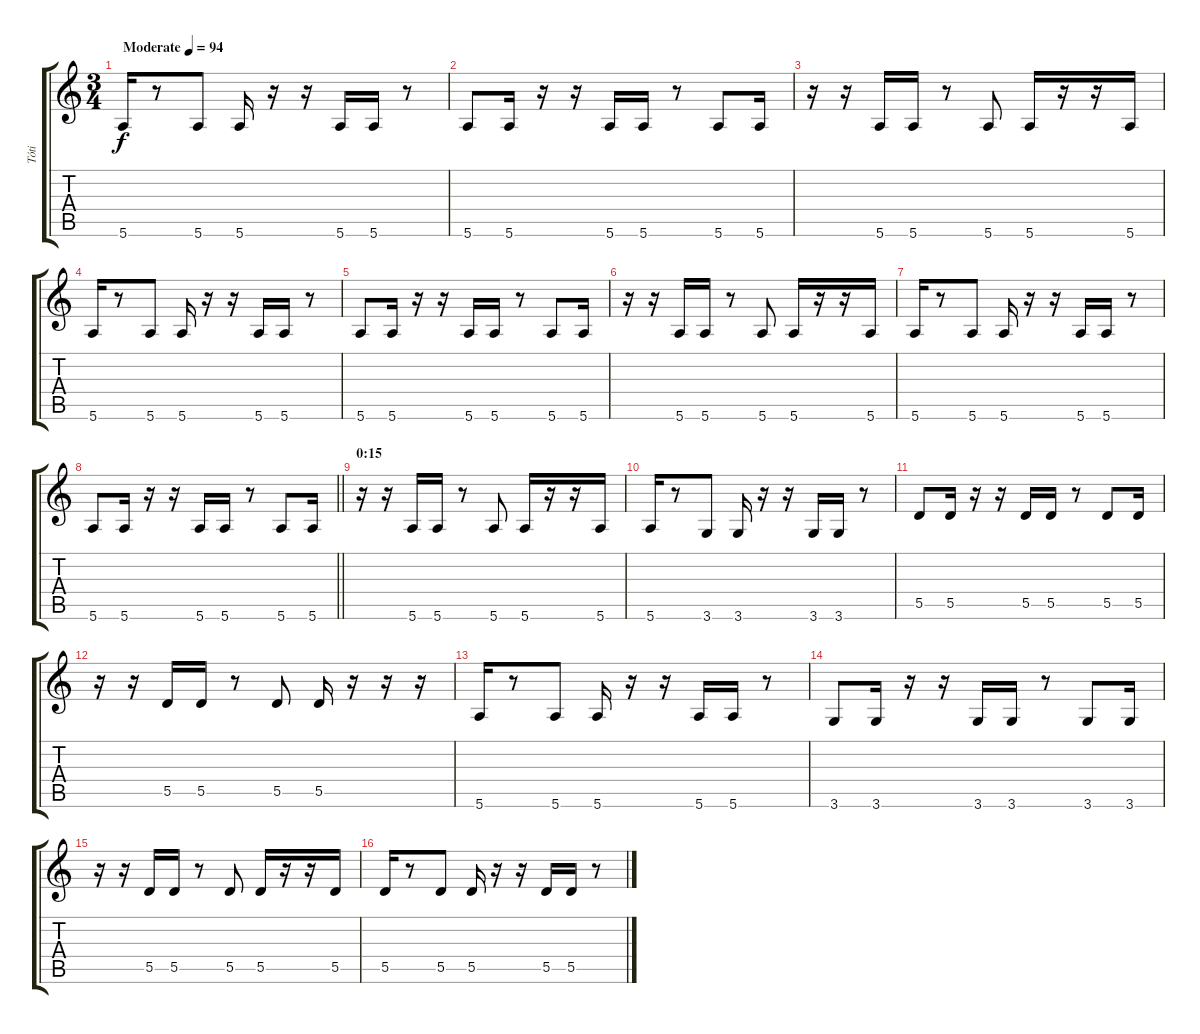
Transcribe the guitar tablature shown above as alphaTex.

\track ("Tóti" "Tóti") {instrument distortionguitar}
\staff {score tabs}
\tuning (E4 B3 G3 D3 A2 E2) {hide}
\ts (3 4)
\section ("" "")
\tempo (94 "Moderate")
\clef g2
\ks c
5.6.16{dy f instrument distortionguitar} r.8 5.6.8 5.6.16 r.16 r.16 5.6.16 5.6.16 r.8 |
5.6.8 5.6.16 r.16 r.16 5.6.16 5.6.16 r.8 5.6.8 5.6.16 |
r.16 r.16 5.6.16 5.6.16 r.8 5.6.8 5.6.16 r.16 r.16 5.6.16 |
5.6.16 r.8 5.6.8 5.6.16 r.16 r.16 5.6.16 5.6.16 r.8 |
5.6.8 5.6.16 r.16 r.16 5.6.16 5.6.16 r.8 5.6.8 5.6.16 |
r.16 r.16 5.6.16 5.6.16 r.8 5.6.8 5.6.16 r.16 r.16 5.6.16 |
5.6.16 r.8 5.6.8 5.6.16 r.16 r.16 5.6.16 5.6.16 r.8 |
\barLineRight lightlight
5.6.8 5.6.16 r.16 r.16 5.6.16 5.6.16 r.8 5.6.8 5.6.16 |
\section ("" "0:15")
r.16 r.16 5.6.16 5.6.16 r.8 5.6.8 5.6.16 r.16 r.16 5.6.16 |
5.6.16 r.8 3.6.8 3.6.16 r.16 r.16 3.6.16 3.6.16 r.8 |
5.5.8 5.5.16 r.16 r.16 5.5.16 5.5.16 r.8 5.5.8 5.5.16 |
r.16 r.16 5.5.16 5.5.16 r.8 5.5.8 5.5.16 r.16 r.16 r.16 |
5.6.16 r.8 5.6.8 5.6.16 r.16 r.16 5.6.16 5.6.16 r.8 |
3.6.8 3.6.16 r.16 r.16 3.6.16 3.6.16 r.8 3.6.8 3.6.16 |
r.16 r.16 5.5.16 5.5.16 r.8 5.5.8 5.5.16 r.16 r.16 5.5.16 |
5.5.16 r.8 5.5.8 5.5.16 r.16 r.16 5.5.16 5.5.16 r.8
